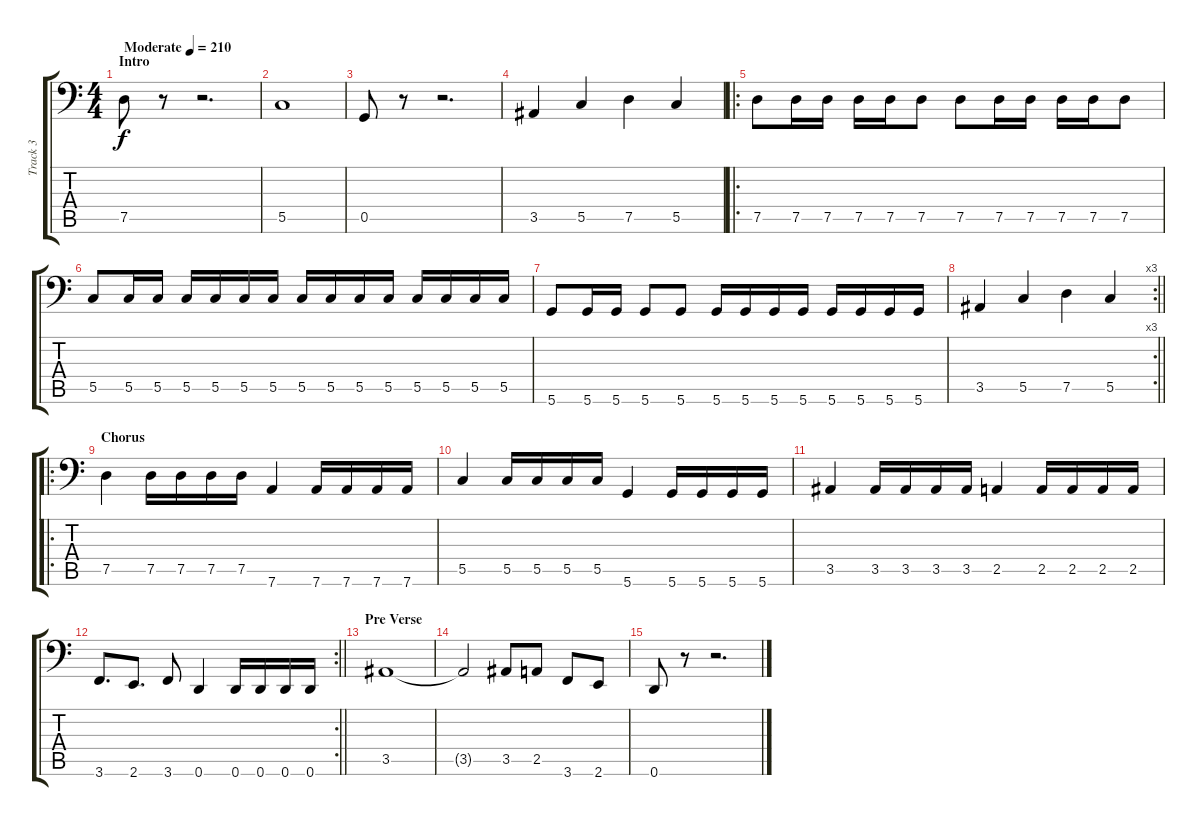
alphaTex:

\track ("Track 3" "Track 3") {instrument electricbasspick}
\staff {score tabs}
\tuning (D3 A2 F2 C2 G1 D1) {hide}
\ts (4 4)
\section ("" "Intro")
\tempo (210 "Moderate")
\clef f4
\ks c
7.5.8{dy f instrument electricbasspick} r.8 r.2{d} |
5.5.1 |
0.5.8 r.8 r.2{d} |
3.5.4 5.5.4 7.5.4 5.5.4 |
\ro
7.5.8 7.5.16 7.5.16 7.5.16 7.5.16 7.5.8 7.5.8 7.5.16 7.5.16 7.5.16 7.5.16 7.5.8 |
5.5.8 5.5.16 5.5.16 5.5.16 5.5.16 5.5.16 5.5.16 5.5.16 5.5.16 5.5.16 5.5.16 5.5.16 5.5.16 5.5.16 5.5.16 |
5.6.8 5.6.16 5.6.16 5.6.8 5.6.8 5.6.16 5.6.16 5.6.16 5.6.16 5.6.16 5.6.16 5.6.16 5.6.16 |
\rc 3
\barLineRight lightlight
3.5.4 5.5.4 7.5.4 5.5.4 |
\ro
\section ("" "Chorus")
7.5.4 7.5.16 7.5.16 7.5.16 7.5.16 7.6.4 7.6.16 7.6.16 7.6.16 7.6.16 |
5.5.4 5.5.16 5.5.16 5.5.16 5.5.16 5.6.4 5.6.16 5.6.16 5.6.16 5.6.16 |
3.5.4 3.5.16 3.5.16 3.5.16 3.5.16 2.5.4 2.5.16 2.5.16 2.5.16 2.5.16 |
\rc 2
\barLineRight lightlight
3.6.8{d} 2.6.8{d} 3.6.8 0.6.4 0.6.16 0.6.16 0.6.16 0.6.16 |
\section ("" "Pre Verse")
3.5.1 |
3.5{t}.2 3.5.8 2.5.8 3.6.8 2.6.8 |
0.6.8 r.8 r.2{d}
